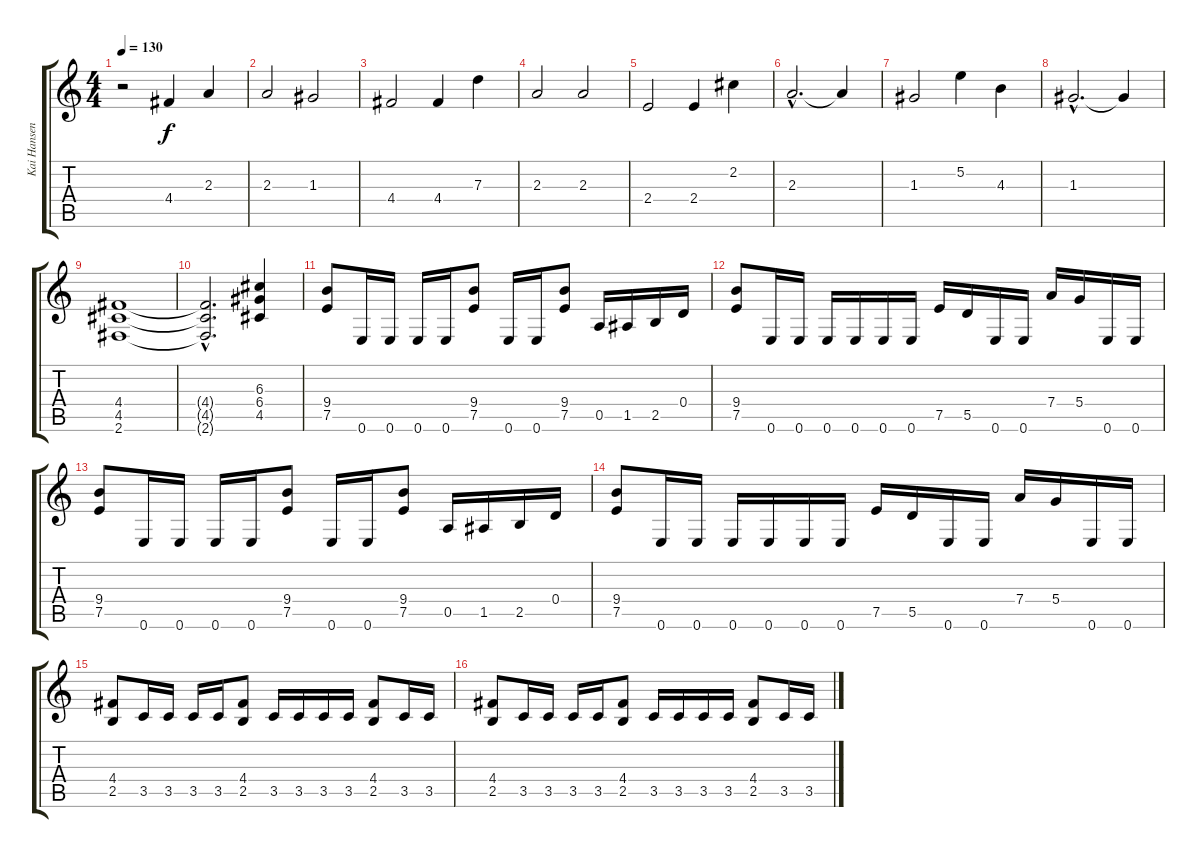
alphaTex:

\track ("Kai Hansen" "Kai Hansen") {instrument distortionguitar}
\staff {score tabs}
\tuning (E4 B3 G3 D3 A2 E2) {hide}
\ts (4 4)
\tempo 130
\clef g2
\ks c
r.2{dy f} 4.4.4 2.3.4 |
2.3.2 1.3.2 |
4.4.2 4.4.4 7.3.4 |
2.3.2 2.3.2 |
2.4.2 2.4.4 2.2.4 |
2.3{hac}.2{d} 2.3{t}.4 |
1.3.2 5.2.4 4.3.4 |
1.3{hac}.2{d} 1.3{t}.4 |
(4.4 4.5 2.6).1 |
(4.4{hac t} 4.5{hac t} 2.6{hac t}).2{d} (6.3 6.4 4.5).4 |
(9.4 7.5).8 0.6.16 0.6.16 0.6.16 0.6.16 (9.4 7.5).8 0.6.16 0.6.16 (9.4 7.5).8 0.5.16 1.5.16 2.5.16 0.4.16 |
(9.4 7.5).8 0.6.16 0.6.16 0.6.16 0.6.16 0.6.16 0.6.16 7.5.16 5.5.16 0.6.16 0.6.16 7.4.16 5.4.16 0.6.16 0.6.16 |
(9.4 7.5).8 0.6.16 0.6.16 0.6.16 0.6.16 (9.4 7.5).8 0.6.16 0.6.16 (9.4 7.5).8 0.5.16 1.5.16 2.5.16 0.4.16 |
(9.4 7.5).8 0.6.16 0.6.16 0.6.16 0.6.16 0.6.16 0.6.16 7.5.16 5.5.16 0.6.16 0.6.16 7.4.16 5.4.16 0.6.16 0.6.16 |
(4.4 2.5).8 3.5.16 3.5.16 3.5.16 3.5.16 (4.4 2.5).8 3.5.16 3.5.16 3.5.16 3.5.16 (4.4 2.5).8 3.5.16 3.5.16 |
(4.4 2.5).8 3.5.16 3.5.16 3.5.16 3.5.16 (4.4 2.5).8 3.5.16 3.5.16 3.5.16 3.5.16 (4.4 2.5).8 3.5.16 3.5.16
